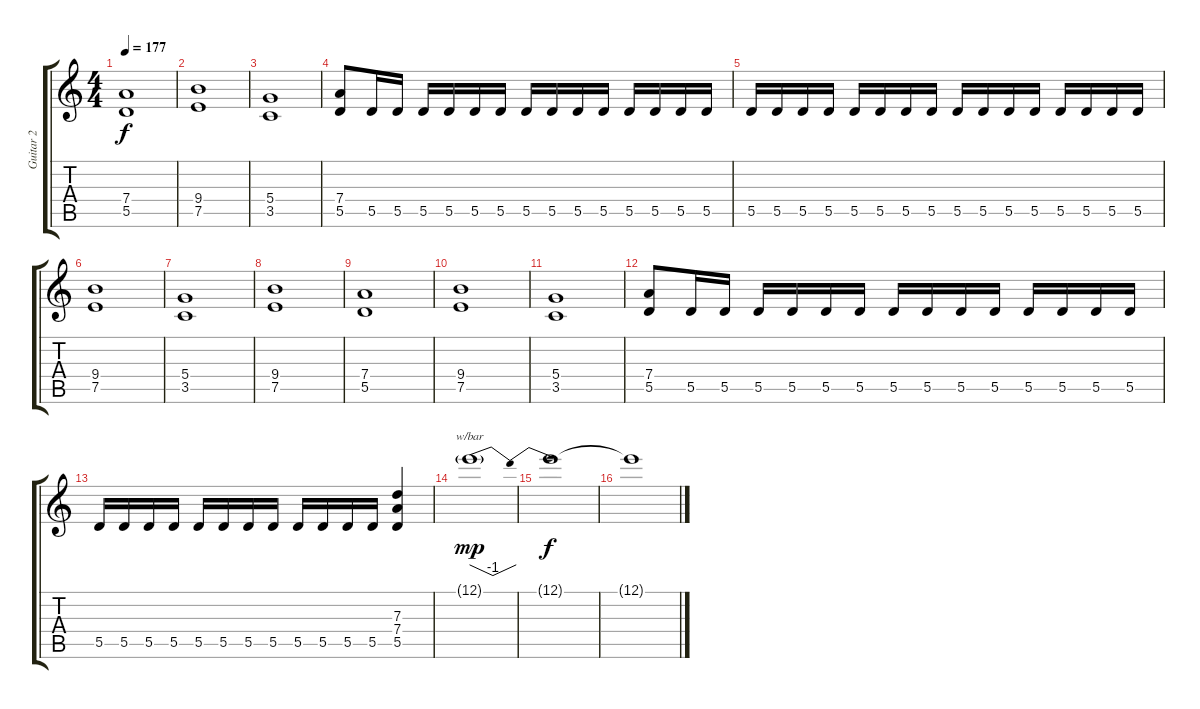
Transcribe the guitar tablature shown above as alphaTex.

\track ("Guitar 2" "Guitar 2") {instrument distortionguitar}
\staff {score tabs}
\tuning (E4 B3 G3 D3 A2 E2) {hide}
\ts (4 4)
\tempo 177
\clef g2
\ks c
(7.4 5.5).1{dy f} |
(9.4 7.5).1 |
(5.4 3.5).1 |
(7.4 5.5).8 5.5.16 5.5.16 5.5.16 5.5.16 5.5.16 5.5.16 5.5.16 5.5.16 5.5.16 5.5.16 5.5.16 5.5.16 5.5.16 5.5.16 |
5.5.16 5.5.16 5.5.16 5.5.16 5.5.16 5.5.16 5.5.16 5.5.16 5.5.16 5.5.16 5.5.16 5.5.16 5.5.16 5.5.16 5.5.16 5.5.16 |
(9.4 7.5).1 |
(5.4 3.5).1 |
(9.4 7.5).1 |
(7.4 5.5).1 |
(9.4 7.5).1 |
(5.4 3.5).1 |
(7.4 5.5).8 5.5.16 5.5.16 5.5.16 5.5.16 5.5.16 5.5.16 5.5.16 5.5.16 5.5.16 5.5.16 5.5.16 5.5.16 5.5.16 5.5.16 |
5.5.16 5.5.16 5.5.16 5.5.16 5.5.16 5.5.16 5.5.16 5.5.16 5.5.16 5.5.16 5.5.16 5.5.16 (7.3 7.4 5.5).4 |
12.1{g}.1{tbe (dip default 0 0 30 -4 60 0) dy mp} |
12.1{t}.1{dy f} |
12.1{t}.1
